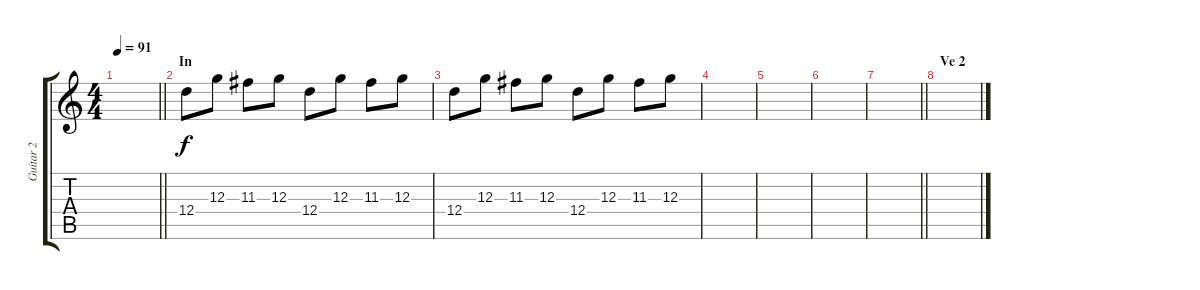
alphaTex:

\track ("Guitar 2" "Guitar 2") {instrument acousticguitarsteel}
\staff {score tabs}
\tuning (E4 B3 G3 D3 A2 D2) {hide}
\ts (4 4)
\tempo 91
\clef g2
\barLineRight lightlight
\ks c
|
\section ("" "In")
12.4.8{volume 16 instrument overdrivenguitar} 12.3.8 11.3.8 12.3.8 12.4.8 12.3.8 11.3.8 12.3.8 |
12.4.8 12.3.8 11.3.8 12.3.8 12.4.8 12.3.8 11.3.8 12.3.8 |
|
|
|
\barLineRight lightlight
|
\section ("" "Ve 2")
